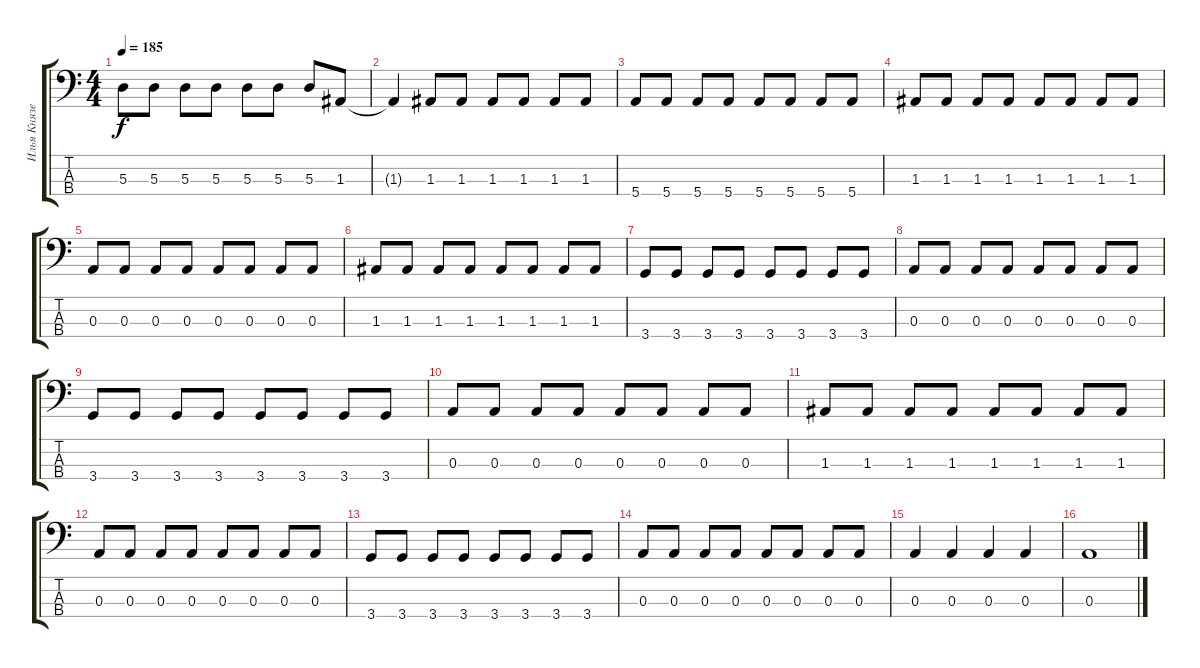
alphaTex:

\track ("Илья Князев" "Илья Князе") {instrument electricbasspick}
\staff {score tabs}
\tuning (G2 D2 A1 E1) {hide}
\ts (4 4)
\tempo 185
\clef f4
\ks c
5.3.8{dy f} 5.3.8 5.3.8 5.3.8 5.3.8 5.3.8 5.3.8 1.3.8 |
1.3{t}.4 1.3.8 1.3.8 1.3.8 1.3.8 1.3.8 1.3.8 |
5.4.8 5.4.8 5.4.8 5.4.8 5.4.8 5.4.8 5.4.8 5.4.8 |
1.3.8 1.3.8 1.3.8 1.3.8 1.3.8 1.3.8 1.3.8 1.3.8 |
0.3.8 0.3.8 0.3.8 0.3.8 0.3.8 0.3.8 0.3.8 0.3.8 |
1.3.8 1.3.8 1.3.8 1.3.8 1.3.8 1.3.8 1.3.8 1.3.8 |
3.4.8 3.4.8 3.4.8 3.4.8 3.4.8 3.4.8 3.4.8 3.4.8 |
0.3.8 0.3.8 0.3.8 0.3.8 0.3.8 0.3.8 0.3.8 0.3.8 |
3.4.8 3.4.8 3.4.8 3.4.8 3.4.8 3.4.8 3.4.8 3.4.8 |
0.3.8 0.3.8 0.3.8 0.3.8 0.3.8 0.3.8 0.3.8 0.3.8 |
1.3.8 1.3.8 1.3.8 1.3.8 1.3.8 1.3.8 1.3.8 1.3.8 |
0.3.8 0.3.8 0.3.8 0.3.8 0.3.8 0.3.8 0.3.8 0.3.8 |
3.4.8 3.4.8 3.4.8 3.4.8 3.4.8 3.4.8 3.4.8 3.4.8 |
0.3.8 0.3.8 0.3.8 0.3.8 0.3.8 0.3.8 0.3.8 0.3.8 |
0.3.4 0.3.4 0.3.4 0.3.4 |
0.3.1
